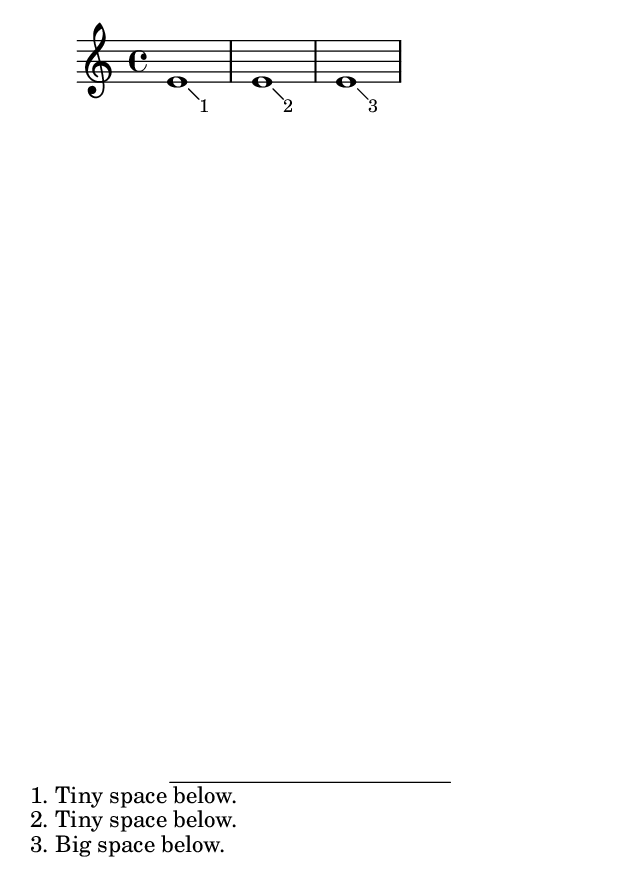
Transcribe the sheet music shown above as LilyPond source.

%% Generated by lilypond-book
%% Options: [exampleindent=10.16\mm,indent=0\mm,line-width=160\mm]
\include "lilypond-book-preamble.ly"


% ****************************************************************
% Start cut-&-pastable-section
% ****************************************************************



\paper {
  indent = 0\mm
  line-width = 160\mm
  % offset the left padding, also add 1mm as lilypond creates cropped
  % images with a little space on the right
  line-width = #(- line-width (* mm  3.000000) (* mm 1))
}

\layout {
  
}





% ****************************************************************
% ly snippet:
% ****************************************************************
\sourcefilename "/home/gub/NewGub/gub/target/linux-x86/src/lilypond-git.sv.gnu.org--lilypond.git-stable-2.22/input/regression/footnote-footer-padding.ly"
\sourcefileline 0
\version "2.16.0"
\header {
  texidoc = "The padding between a footnote and the footer can be tweaked."
}

% TODO: then why isn't it tweaked?

#(set-default-paper-size "a6")

\book {

  \relative c' {
    \footnote
                  \markup { \tiny 1 }
                  #'(1 . -1)
                  \markup { 1. Tiny space below. }
    e1

    \footnote
                  \markup { \tiny 2 }
                  #'(1 . -1)
                  \markup { 2. Tiny space below. }
    e1

    \footnote
                  \markup { \tiny 3 }
                  #'(1 . -1)
                  \markup { 3. Big space below. }
    e1
}}



% ****************************************************************
% end ly snippet
% ****************************************************************
